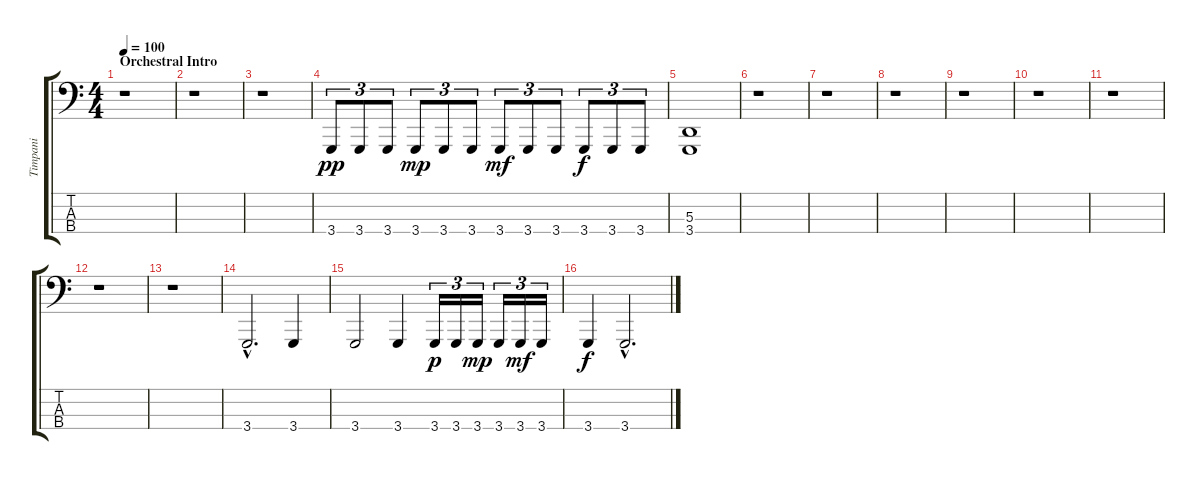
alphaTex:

\track ("Timpani" "Timpani") {instrument timpani}
\staff {score tabs}
\tuning (G2 D2 A1 E1) {hide}
\ts (4 4)
\section ("" "Orchestral Intro")
\tempo 100
\clef f4
\ks c
r.1{dy pp instrument timpani} |
r.1 |
r.1 |
3.4.8{tu (3 2)} 3.4.8{tu (3 2)} 3.4.8{tu (3 2)} 3.4.8{tu (3 2) dy mp} 3.4.8{tu (3 2)} 3.4.8{tu (3 2)} 3.4.8{tu (3 2) dy mf} 3.4.8{tu (3 2)} 3.4.8{tu (3 2)} 3.4.8{tu (3 2) dy f} 3.4.8{tu (3 2)} 3.4.8{tu (3 2)} |
(5.3 3.4).1 |
r.1 |
r.1 |
r.1 |
r.1 |
r.1 |
r.1 |
r.1 |
r.1 |
3.4{hac}.2{d} 3.4.4 |
3.4.2 3.4.4 3.4.16{tu (3 2) dy p} 3.4.16{tu (3 2)} 3.4.16{tu (3 2) dy mp} 3.4.16{tu (3 2)} 3.4.16{tu (3 2) dy mf} 3.4.16{tu (3 2)} |
3.4.4{dy f} 3.4{hac}.2{d}
